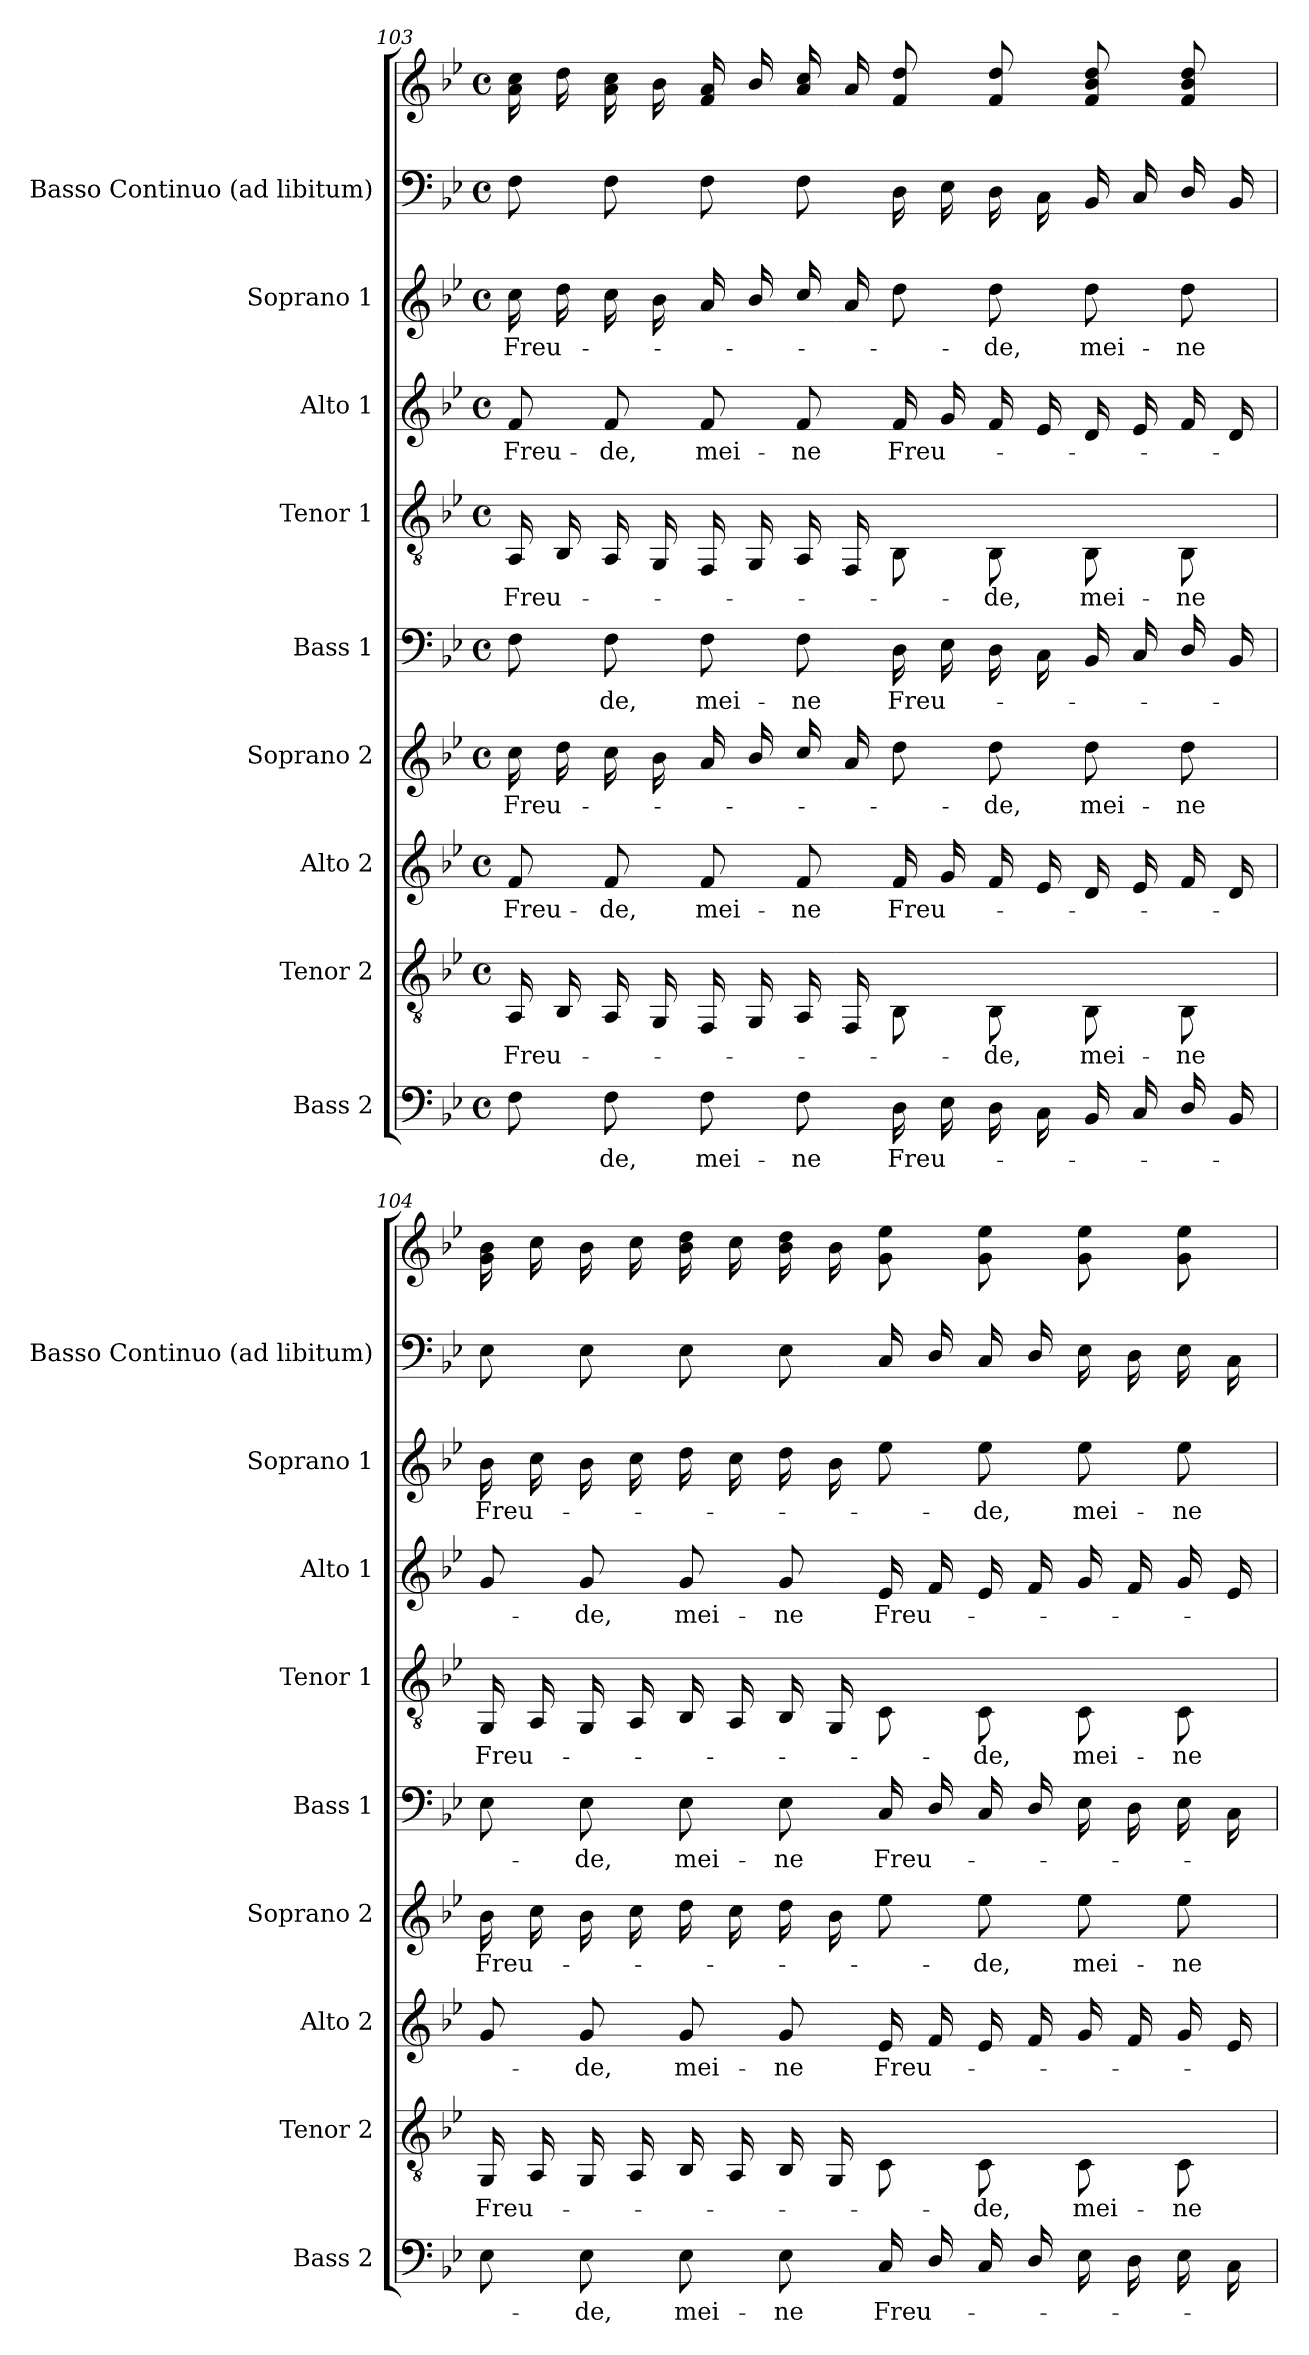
**kern	**text	**kern	**text	**kern	**text	**kern	**text	**kern	**text	**kern	**text	**kern	**text	**kern	**text	**kern	**kern
*part9	*part9	*part8	*part8	*part7	*part7	*part6	*part6	*part5	*part5	*part4	*part4	*part3	*part3	*part2	*part2	*part1	*part1
*staff10	*staff10	*staff9	*staff9	*staff8	*staff8	*staff7	*staff7	*staff6	*staff6	*staff5	*staff5	*staff4	*staff4	*staff3	*staff3	*staff2	*staff1
*I"Bass 2	*	*I"Tenor 2	*	*I"Alto 2	*	*I"Soprano 2	*	*I"Bass 1	*	*I"Tenor 1	*	*I"Alto 1	*	*I"Soprano 1	*	*I"Basso Continuo    (ad libitum)	*
*I'Bass 2	*	*I'Tenor 2	*	*I'Alto 2	*	*I'Soprano 2	*	*I'Bass 1	*	*I'Tenor 1	*	*I'Alto 1	*	*I'Soprano 1	*	*I'Basso Continuo    (ad libitum)	*
!!LO:PB:g=z
*clefF4	*	*clefGv2	*	*clefG2	*	*clefG2	*	*clefF4	*	*clefGv2	*	*clefG2	*	*clefG2	*	*clefF4	*clefG2
*k[b-e-]	*	*k[b-e-]	*	*k[b-e-]	*	*k[b-e-]	*	*k[b-e-]	*	*k[b-e-]	*	*k[b-e-]	*	*k[b-e-]	*	*k[b-e-]	*k[b-e-]
*B-:	*	*B-:	*	*B-:	*	*B-:	*	*B-:	*	*B-:	*	*B-:	*	*B-:	*	*B-:	*B-:
*M4/4	*	*M4/4	*	*M4/4	*	*M4/4	*	*M4/4	*	*M4/4	*	*M4/4	*	*M4/4	*	*M4/4	*M4/4
*met(c)	*	*met(c)	*	*met(c)	*	*met(c)	*	*met(c)	*	*met(c)	*	*met(c)	*	*met(c)	*	*met(c)	*met(c)
=103	=103	=103	=103	=103	=103	=103	=103	=103	=103	=103	=103	=103	=103	=103	=103	=103	=103
!	!	!	!LO:LY:b:color=#000000	!	!	!	!	!	!	!	!	!	!	!	!	!	!
!	!	!	!	!	!LO:LY:b:color=#000000	!	!	!	!	!	!	!	!	!	!	!	!
!	!	!	!	!	!	!	!LO:LY:b:color=#000000	!	!	!	!	!	!	!	!	!	!
!	!	!	!	!	!	!	!	!	!	!	!LO:LY:b:color=#000000	!	!	!	!	!	!
!	!	!	!	!	!	!	!	!	!	!	!	!	!LO:LY:b:color=#000000	!	!	!	!
!	!	!	!	!	!	!	!	!	!	!	!	!	!	!	!LO:LY:b:color=#000000	!	!
8Fi\	.	16AAi/	Freu-	8fi/	Freu-	16cci\	Freu-	8Fi\	.	16AAi/	Freu-	8fi/	Freu-	16cci\	Freu-	8Fi\	16ai\ 16cci
.	.	16BB-i/	.	.	.	16ddi\	.	.	.	16BB-i/	.	.	.	16ddi\	.	.	16ddi\
!	!LO:LY:b:color=#000000	!	!	!	!	!	!	!	!	!	!	!	!	!	!	!	!
!	!	!	!	!	!LO:LY:b:color=#000000	!	!	!	!	!	!	!	!	!	!	!	!
!	!	!	!	!	!	!	!	!	!LO:LY:b:color=#000000	!	!	!	!	!	!	!	!
!	!	!	!	!	!	!	!	!	!	!	!	!	!LO:LY:b:color=#000000	!	!	!	!
8Fi\	-de,	16AAi/	.	8fi/	-de,	16cci\	.	8Fi\	-de,	16AAi/	.	8fi/	-de,	16cci\	.	8Fi\	16ai\ 16cci
.	.	16GGi/	.	.	.	16b-i\	.	.	.	16GGi/	.	.	.	16b-i\	.	.	16b-i\
!	!LO:LY:b:color=#000000	!	!	!	!	!	!	!	!	!	!	!	!	!	!	!	!
!	!	!	!	!	!LO:LY:b:color=#000000	!	!	!	!	!	!	!	!	!	!	!	!
!	!	!	!	!	!	!	!	!	!LO:LY:b:color=#000000	!	!	!	!	!	!	!	!
!	!	!	!	!	!	!	!	!	!	!	!	!	!LO:LY:b:color=#000000	!	!	!	!
8Fi\	mei-	16FFi/	.	8fi/	mei-	16ai/	.	8Fi\	mei-	16FFi/	.	8fi/	mei-	16ai/	.	8Fi\	16fi/ 16ai
.	.	16GGi/	.	.	.	16b-i/	.	.	.	16GGi/	.	.	.	16b-i/	.	.	16b-i/
!	!LO:LY:b:color=#000000	!	!	!	!	!	!	!	!	!	!	!	!	!	!	!	!
!	!	!	!	!	!LO:LY:b:color=#000000	!	!	!	!	!	!	!	!	!	!	!	!
!	!	!	!	!	!	!	!	!	!LO:LY:b:color=#000000	!	!	!	!	!	!	!	!
!	!	!	!	!	!	!	!	!	!	!	!	!	!LO:LY:b:color=#000000	!	!	!	!
8Fi\	-ne	16AAi/	.	8fi/	-ne	16cci/	.	8Fi\	-ne	16AAi/	.	8fi/	-ne	16cci/	.	8Fi\	16ai/ 16cci
.	.	16FFi/	.	.	.	16ai/	.	.	.	16FFi/	.	.	.	16ai/	.	.	16ai/
!	!LO:LY:b:color=#000000	!	!	!	!	!	!	!	!	!	!	!	!	!	!	!	!
!	!	!	!	!	!LO:LY:b:color=#000000	!	!	!	!	!	!	!	!	!	!	!	!
!	!	!	!	!	!	!	!	!	!LO:LY:b:color=#000000	!	!	!	!	!	!	!	!
!	!	!	!	!	!	!	!	!	!	!	!	!	!LO:LY:b:color=#000000	!	!	!	!
16Di\	Freu-	8BB-i\	.	16fi/	Freu-	8ddi\	.	16Di\	Freu-	8BB-i\	.	16fi/	Freu-	8ddi\	.	16Di\	8fi/ 8ddi
16E-i\	.	.	.	16gi/	.	.	.	16E-i\	.	.	.	16gi/	.	.	.	16E-i\	.
!	!	!	!LO:LY:b:color=#000000	!	!	!	!	!	!	!	!	!	!	!	!	!	!
!	!	!	!	!	!	!	!LO:LY:b:color=#000000	!	!	!	!	!	!	!	!	!	!
!	!	!	!	!	!	!	!	!	!	!	!LO:LY:b:color=#000000	!	!	!	!	!	!
!	!	!	!	!	!	!	!	!	!	!	!	!	!	!	!LO:LY:b:color=#000000	!	!
16Di\	.	8BB-i\	-de,	16fi/	.	8ddi\	-de,	16Di\	.	8BB-i\	-de,	16fi/	.	8ddi\	-de,	16Di\	8fi/ 8ddi
16Ci\	.	.	.	16e-i/	.	.	.	16Ci\	.	.	.	16e-i/	.	.	.	16Ci\	.
!	!	!	!LO:LY:b:color=#000000	!	!	!	!	!	!	!	!	!	!	!	!	!	!
!	!	!	!	!	!	!	!LO:LY:b:color=#000000	!	!	!	!	!	!	!	!	!	!
!	!	!	!	!	!	!	!	!	!	!	!LO:LY:b:color=#000000	!	!	!	!	!	!
!	!	!	!	!	!	!	!	!	!	!	!	!	!	!	!LO:LY:b:color=#000000	!	!
16BB-i/	.	8BB-i\	mei-	16di/	.	8ddi\	mei-	16BB-i/	.	8BB-i\	mei-	16di/	.	8ddi\	mei-	16BB-i/	8fi/ 8b-i 8ddi
16Ci/	.	.	.	16e-i/	.	.	.	16Ci/	.	.	.	16e-i/	.	.	.	16Ci/	.
!	!	!	!LO:LY:b:color=#000000	!	!	!	!	!	!	!	!	!	!	!	!	!	!
!	!	!	!	!	!	!	!LO:LY:b:color=#000000	!	!	!	!	!	!	!	!	!	!
!	!	!	!	!	!	!	!	!	!	!	!LO:LY:b:color=#000000	!	!	!	!	!	!
!	!	!	!	!	!	!	!	!	!	!	!	!	!	!	!LO:LY:b:color=#000000	!	!
16Di/	.	8BB-i\	-ne	16fi/	.	8ddi\	-ne	16Di/	.	8BB-i\	-ne	16fi/	.	8ddi\	-ne	16Di/	8fi/ 8b-i 8ddi
16BB-i/	.	.	.	16di/	.	.	.	16BB-i/	.	.	.	16di/	.	.	.	16BB-i/	.
=104	=104	=104	=104	=104	=104	=104	=104	=104	=104	=104	=104	=104	=104	=104	=104	=104	=104
!	!	!	!LO:LY:b:color=#000000	!	!	!	!	!	!	!	!	!	!	!	!	!	!
!	!	!	!	!	!	!	!LO:LY:b:color=#000000	!	!	!	!	!	!	!	!	!	!
!	!	!	!	!	!	!	!	!	!	!	!LO:LY:b:color=#000000	!	!	!	!	!	!
!	!	!	!	!	!	!	!	!	!	!	!	!	!	!	!LO:LY:b:color=#000000	!	!
8E-i\	.	16GGi/	Freu-	8gi/	.	16b-i\	Freu-	8E-i\	.	16GGi/	Freu-	8gi/	.	16b-i\	Freu-	8E-i\	16gi\ 16b-i
.	.	16AAi/	.	.	.	16cci\	.	.	.	16AAi/	.	.	.	16cci\	.	.	16cci\
!	!LO:LY:b:color=#000000	!	!	!	!	!	!	!	!	!	!	!	!	!	!	!	!
!	!	!	!	!	!LO:LY:b:color=#000000	!	!	!	!	!	!	!	!	!	!	!	!
!	!	!	!	!	!	!	!	!	!LO:LY:b:color=#000000	!	!	!	!	!	!	!	!
!	!	!	!	!	!	!	!	!	!	!	!	!	!LO:LY:b:color=#000000	!	!	!	!
8E-i\	-de,	16GGi/	.	8gi/	-de,	16b-i\	.	8E-i\	-de,	16GGi/	.	8gi/	-de,	16b-i\	.	8E-i\	16b-i\
.	.	16AAi/	.	.	.	16cci\	.	.	.	16AAi/	.	.	.	16cci\	.	.	16cci\
!	!LO:LY:b:color=#000000	!	!	!	!	!	!	!	!	!	!	!	!	!	!	!	!
!	!	!	!	!	!LO:LY:b:color=#000000	!	!	!	!	!	!	!	!	!	!	!	!
!	!	!	!	!	!	!	!	!	!LO:LY:b:color=#000000	!	!	!	!	!	!	!	!
!	!	!	!	!	!	!	!	!	!	!	!	!	!LO:LY:b:color=#000000	!	!	!	!
8E-i\	mei-	16BB-i/	.	8gi/	mei-	16ddi\	.	8E-i\	mei-	16BB-i/	.	8gi/	mei-	16ddi\	.	8E-i\	16b-i\ 16ddi
.	.	16AAi/	.	.	.	16cci\	.	.	.	16AAi/	.	.	.	16cci\	.	.	16cci\
!	!LO:LY:b:color=#000000	!	!	!	!	!	!	!	!	!	!	!	!	!	!	!	!
!	!	!	!	!	!LO:LY:b:color=#000000	!	!	!	!	!	!	!	!	!	!	!	!
!	!	!	!	!	!	!	!	!	!LO:LY:b:color=#000000	!	!	!	!	!	!	!	!
!	!	!	!	!	!	!	!	!	!	!	!	!	!LO:LY:b:color=#000000	!	!	!	!
8E-i\	-ne	16BB-i/	.	8gi/	-ne	16ddi\	.	8E-i\	-ne	16BB-i/	.	8gi/	-ne	16ddi\	.	8E-i\	16b-i\ 16ddi
.	.	16GGi/	.	.	.	16b-i\	.	.	.	16GGi/	.	.	.	16b-i\	.	.	16b-i\
!	!LO:LY:b:color=#000000	!	!	!	!	!	!	!	!	!	!	!	!	!	!	!	!
!	!	!	!	!	!LO:LY:b:color=#000000	!	!	!	!	!	!	!	!	!	!	!	!
!	!	!	!	!	!	!	!	!	!LO:LY:b:color=#000000	!	!	!	!	!	!	!	!
!	!	!	!	!	!	!	!	!	!	!	!	!	!LO:LY:b:color=#000000	!	!	!	!
16Ci/	Freu-	8Ci\	.	16e-i/	Freu-	8ee-i\	.	16Ci/	Freu-	8Ci\	.	16e-i/	Freu-	8ee-i\	.	16Ci/	8gi\ 8ee-i
16Di/	.	.	.	16fi/	.	.	.	16Di/	.	.	.	16fi/	.	.	.	16Di/	.
!	!	!	!LO:LY:b:color=#000000	!	!	!	!	!	!	!	!	!	!	!	!	!	!
!	!	!	!	!	!	!	!LO:LY:b:color=#000000	!	!	!	!	!	!	!	!	!	!
!	!	!	!	!	!	!	!	!	!	!	!LO:LY:b:color=#000000	!	!	!	!	!	!
!	!	!	!	!	!	!	!	!	!	!	!	!	!	!	!LO:LY:b:color=#000000	!	!
16Ci/	.	8Ci\	-de,	16e-i/	.	8ee-i\	-de,	16Ci/	.	8Ci\	-de,	16e-i/	.	8ee-i\	-de,	16Ci/	8gi\ 8ee-i
16Di/	.	.	.	16fi/	.	.	.	16Di/	.	.	.	16fi/	.	.	.	16Di/	.
!	!	!	!LO:LY:b:color=#000000	!	!	!	!	!	!	!	!	!	!	!	!	!	!
!	!	!	!	!	!	!	!LO:LY:b:color=#000000	!	!	!	!	!	!	!	!	!	!
!	!	!	!	!	!	!	!	!	!	!	!LO:LY:b:color=#000000	!	!	!	!	!	!
!	!	!	!	!	!	!	!	!	!	!	!	!	!	!	!LO:LY:b:color=#000000	!	!
16E-i\	.	8Ci\	mei-	16gi/	.	8ee-i\	mei-	16E-i\	.	8Ci\	mei-	16gi/	.	8ee-i\	mei-	16E-i\	8gi\ 8ee-i
16Di\	.	.	.	16fi/	.	.	.	16Di\	.	.	.	16fi/	.	.	.	16Di\	.
!	!	!	!LO:LY:b:color=#000000	!	!	!	!	!	!	!	!	!	!	!	!	!	!
!	!	!	!	!	!	!	!LO:LY:b:color=#000000	!	!	!	!	!	!	!	!	!	!
!	!	!	!	!	!	!	!	!	!	!	!LO:LY:b:color=#000000	!	!	!	!	!	!
!	!	!	!	!	!	!	!	!	!	!	!	!	!	!	!LO:LY:b:color=#000000	!	!
16E-i\	.	8Ci\	-ne	16gi/	.	8ee-i\	-ne	16E-i\	.	8Ci\	-ne	16gi/	.	8ee-i\	-ne	16E-i\	8gi\ 8ee-i
16Ci\	.	.	.	16e-i/	.	.	.	16Ci\	.	.	.	16e-i/	.	.	.	16Ci\	.
=	=	=	=	=	=	=	=	=	=	=	=	=	=	=	=	=	=
*-	*-	*-	*-	*-	*-	*-	*-	*-	*-	*-	*-	*-	*-	*-	*-	*-	*-
